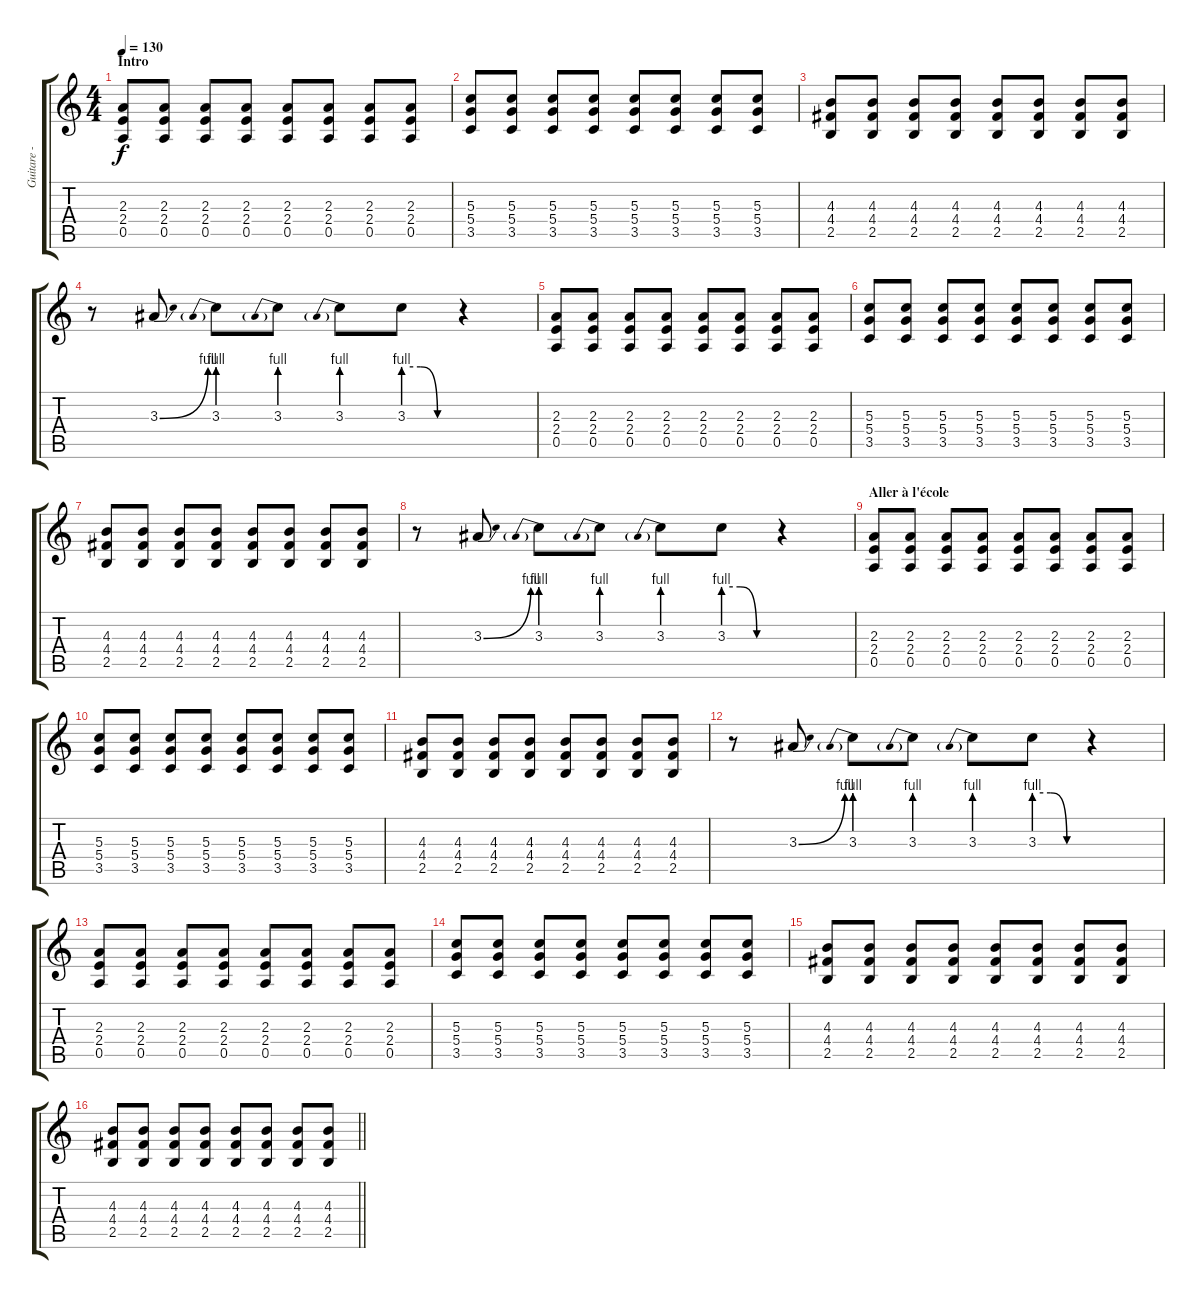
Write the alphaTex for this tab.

\track ("Guitare - Bozo" "Guitare - ") {instrument overdrivenguitar}
\staff {score tabs}
\tuning (E4 B3 G3 D3 A2 E2) {hide}
\ts (4 4)
\section ("" "Intro")
\tempo 130
\clef g2
\ks c
(2.3 2.4 0.5).8{dy f instrument electricguitarmuted} (2.3 2.4 0.5).8 (2.3 2.4 0.5).8 (2.3 2.4 0.5).8 (2.3 2.4 0.5).8 (2.3 2.4 0.5).8 (2.3 2.4 0.5).8 (2.3 2.4 0.5).8 |
(5.3 5.4 3.5).8 (5.3 5.4 3.5).8 (5.3 5.4 3.5).8 (5.3 5.4 3.5).8 (5.3 5.4 3.5).8 (5.3 5.4 3.5).8 (5.3 5.4 3.5).8 (5.3 5.4 3.5).8 |
(4.3 4.4 2.5).8 (4.3 4.4 2.5).8 (4.3 4.4 2.5).8 (4.3 4.4 2.5).8 (4.3 4.4 2.5).8 (4.3 4.4 2.5).8 (4.3 4.4 2.5).8 (4.3 4.4 2.5).8 |
r.8 3.3{be (bend 0 0 60 4)}.8{instrument overdrivenguitar} 3.3{be (prebend 0 4 60 4)}.8 3.3{be (prebend 0 4 60 4)}.8 3.3{be (prebend 0 4 60 4)}.8 3.3{be (custom 0 4 20 4 40 0 60 0)}.8 r.4 |
(2.3 2.4 0.5).8{instrument electricguitarmuted} (2.3 2.4 0.5).8 (2.3 2.4 0.5).8 (2.3 2.4 0.5).8 (2.3 2.4 0.5).8 (2.3 2.4 0.5).8 (2.3 2.4 0.5).8 (2.3 2.4 0.5).8 |
(5.3 5.4 3.5).8 (5.3 5.4 3.5).8 (5.3 5.4 3.5).8 (5.3 5.4 3.5).8 (5.3 5.4 3.5).8 (5.3 5.4 3.5).8 (5.3 5.4 3.5).8 (5.3 5.4 3.5).8 |
(4.3 4.4 2.5).8 (4.3 4.4 2.5).8 (4.3 4.4 2.5).8 (4.3 4.4 2.5).8 (4.3 4.4 2.5).8 (4.3 4.4 2.5).8 (4.3 4.4 2.5).8 (4.3 4.4 2.5).8 |
r.8 3.3{be (bend 0 0 60 4)}.8{instrument overdrivenguitar} 3.3{be (prebend 0 4 60 4)}.8 3.3{be (prebend 0 4 60 4)}.8 3.3{be (prebend 0 4 60 4)}.8 3.3{be (custom 0 4 20 4 40 0 60 0)}.8 r.4 |
\section ("" "Aller à l'école")
(2.3 2.4 0.5).8{instrument electricguitarmuted} (2.3 2.4 0.5).8 (2.3 2.4 0.5).8 (2.3 2.4 0.5).8 (2.3 2.4 0.5).8 (2.3 2.4 0.5).8 (2.3 2.4 0.5).8 (2.3 2.4 0.5).8 |
(5.3 5.4 3.5).8 (5.3 5.4 3.5).8 (5.3 5.4 3.5).8 (5.3 5.4 3.5).8 (5.3 5.4 3.5).8 (5.3 5.4 3.5).8 (5.3 5.4 3.5).8 (5.3 5.4 3.5).8 |
(4.3 4.4 2.5).8 (4.3 4.4 2.5).8 (4.3 4.4 2.5).8 (4.3 4.4 2.5).8 (4.3 4.4 2.5).8 (4.3 4.4 2.5).8 (4.3 4.4 2.5).8 (4.3 4.4 2.5).8 |
r.8 3.3{be (bend 0 0 60 4)}.8{instrument overdrivenguitar} 3.3{be (prebend 0 4 60 4)}.8 3.3{be (prebend 0 4 60 4)}.8 3.3{be (prebend 0 4 60 4)}.8 3.3{be (custom 0 4 20 4 40 0 60 0)}.8 r.4 |
(2.3 2.4 0.5).8{instrument electricguitarmuted} (2.3 2.4 0.5).8 (2.3 2.4 0.5).8 (2.3 2.4 0.5).8 (2.3 2.4 0.5).8 (2.3 2.4 0.5).8 (2.3 2.4 0.5).8 (2.3 2.4 0.5).8 |
(5.3 5.4 3.5).8 (5.3 5.4 3.5).8 (5.3 5.4 3.5).8 (5.3 5.4 3.5).8 (5.3 5.4 3.5).8 (5.3 5.4 3.5).8 (5.3 5.4 3.5).8 (5.3 5.4 3.5).8 |
(4.3 4.4 2.5).8 (4.3 4.4 2.5).8 (4.3 4.4 2.5).8 (4.3 4.4 2.5).8 (4.3 4.4 2.5).8 (4.3 4.4 2.5).8 (4.3 4.4 2.5).8 (4.3 4.4 2.5).8 |
\barLineRight lightlight
(4.3 4.4 2.5).8 (4.3 4.4 2.5).8 (4.3 4.4 2.5).8 (4.3 4.4 2.5).8 (4.3 4.4 2.5).8 (4.3 4.4 2.5).8 (4.3 4.4 2.5).8 (4.3 4.4 2.5).8
